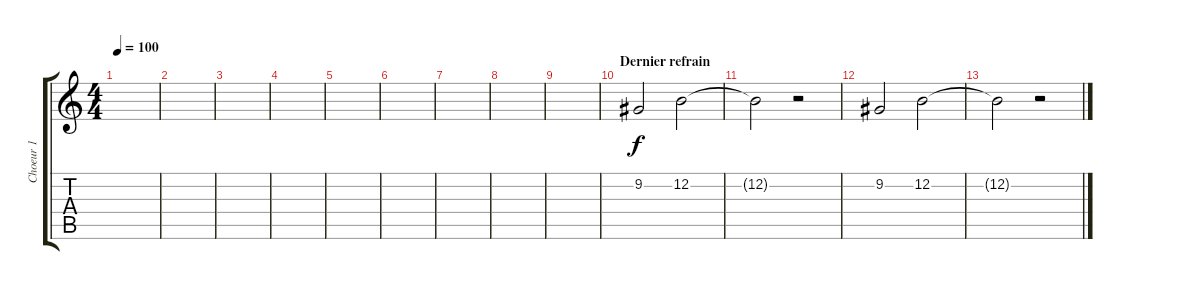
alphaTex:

\track ("Choeur 1" "Choeur 1") {instrument synthvoice}
\staff {score tabs}
\tuning (E4 B3 G3 D3 A2 E2) {hide}
\ts (4 4)
\tempo 100
\clef g2
\ks c
|
|
|
|
|
|
|
|
|
\section ("" "Dernier refrain")
9.2.2 12.2.2 |
12.2{t}.2 r.2 |
9.2.2 12.2.2 |
12.2{t}.2 r.2
